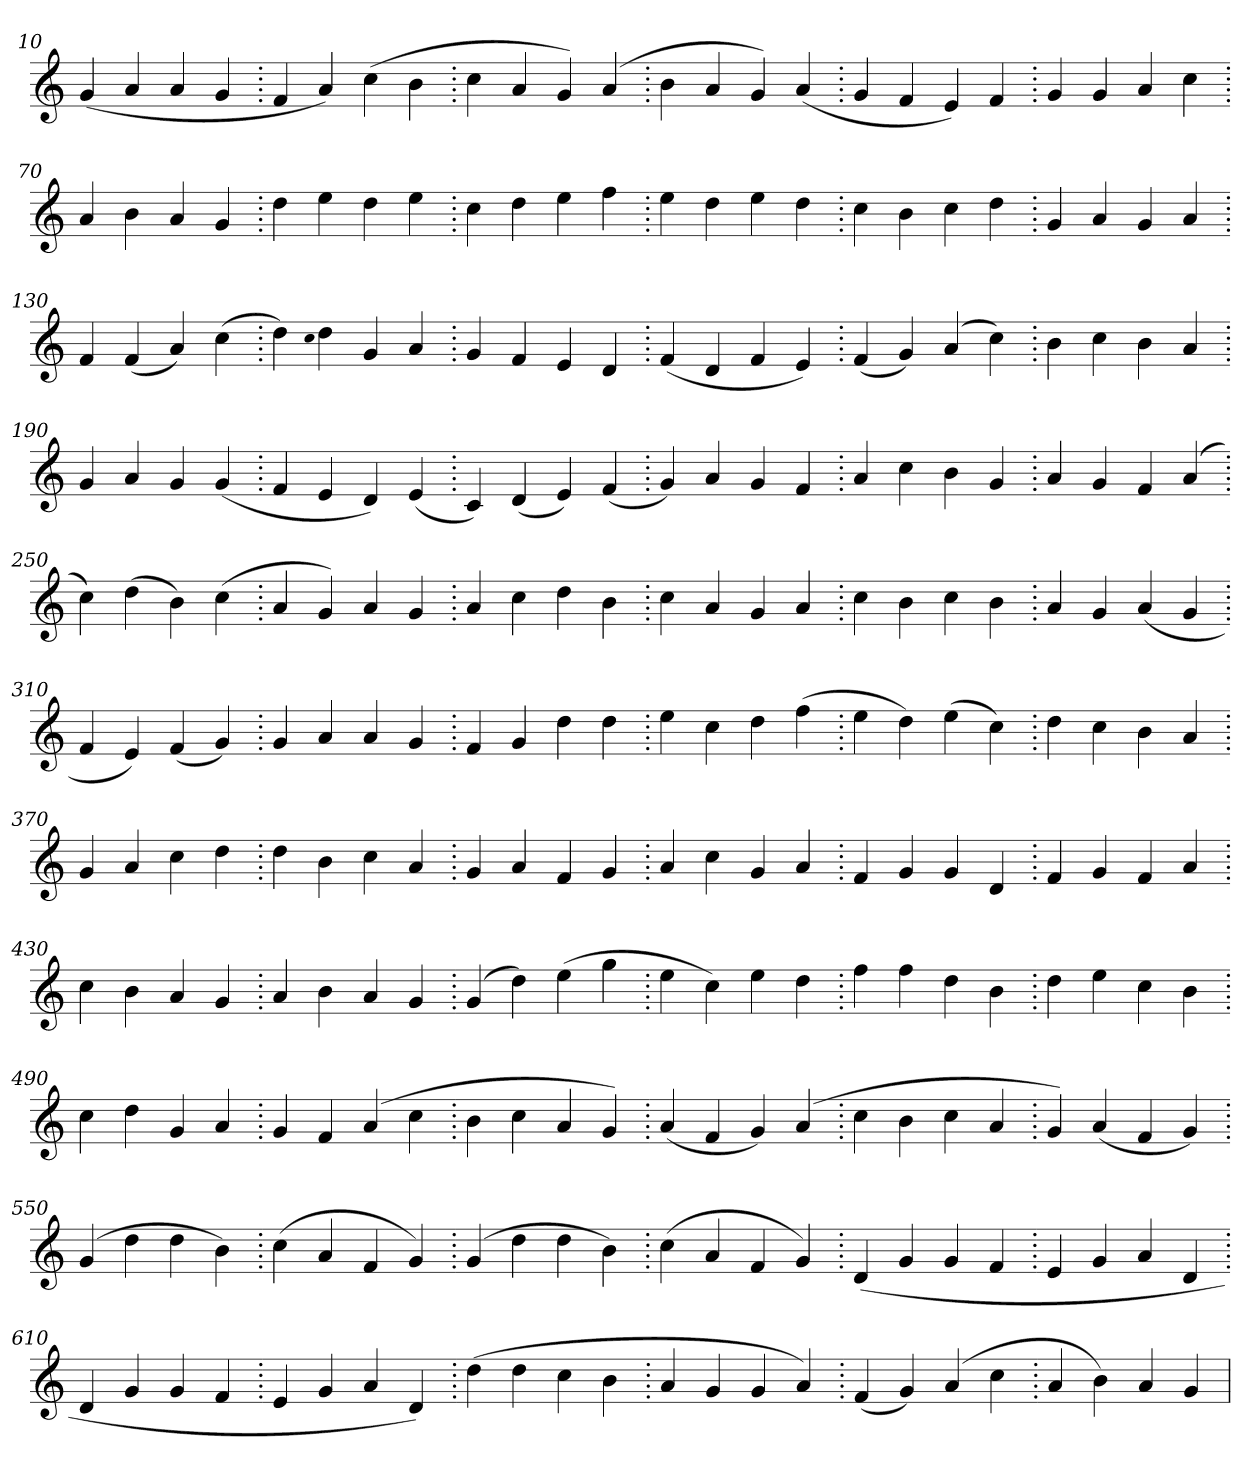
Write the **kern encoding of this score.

**kern
*part1
*staff1
*clefG2
=10.
(>4g
4a
4a
4g
=20.
4f
4a)
(>4cc
4b
=30.
4cc
4a
4g)
(>4a
=40.
4b
4a
4g)
(>4a
=50.
4g
4f
4e)
4f
=60.
4g
4g
4a
4cc
=70.
4a
4b
4a
4g
=80.
4dd
4ee
4dd
4ee
=90.
4cc
4dd
4ee
4ff
=100.
4ee
4dd
4ee
4dd
=110.
4cc
4b
4cc
4dd
=120.
4g
4a
4g
4a
=130.
4f
(>4f
4a)
(>4cc
=140.
4dd)
qqcc
4dd
4g
4a
=150.
4g
4f
4e
4d
=160.
(>4f
4d
4f
4e)
=170.
(>4f
4g)
(>4a
4cc)
=180.
4b
4cc
4b
4a
=190.
4g
4a
4g
(>4g
=200.
4f
4e
4d)
(>4e
=210.
4c)
(>4d
4e)
(>4f
=220.
4g)
4a
4g
4f
=230.
4a
4cc
4b
4g
=240.
4a
4g
4f
(>4a
=250.
4cc)
(>4dd
4b)
(>4cc
=260.
4a
4g)
4a
4g
=270.
4a
4cc
4dd
4b
=280.
4cc
4a
4g
4a
=290.
4cc
4b
4cc
4b
=300.
4a
4g
(>4a
4g
=310.
4f
4e)
(>4f
4g)
=320.
4g
4a
4a
4g
=330.
4f
4g
4dd
4dd
=340.
4ee
4cc
4dd
(>4ff
=350.
4ee
4dd)
(>4ee
4cc)
=360.
4dd
4cc
4b
4a
=370.
4g
4a
4cc
4dd
=380.
4dd
4b
4cc
4a
=390.
4g
4a
4f
4g
=400.
4a
4cc
4g
4a
=410.
4f
4g
4g
4d
=420.
4f
4g
4f
4a
=430.
4cc
4b
4a
4g
=440.
4a
4b
4a
4g
=450.
(>4g
4dd)
(>4ee
4gg
=460.
4ee
4cc)
4ee
4dd
=470.
4ff
4ff
4dd
4b
=480.
4dd
4ee
4cc
4b
=490.
4cc
4dd
4g
4a
=500.
4g
4f
(>4a
4cc
=510.
4b
4cc
4a
4g)
=520.
(>4a
4f
4g)
(>4a
=530.
4cc
4b
4cc
4a
=540.
4g)
(>4a
4f
4g)
=550.
(>4g
4dd
4dd
4b)
=560.
(>4cc
4a
4f
4g)
=570.
(>4g
4dd
4dd
4b)
=580.
(>4cc
4a
4f
4g)
=590.
(>4d
4g
4g
4f
=600.
4e
4g
4a
4d
=610.
4d
4g
4g
4f
=620.
4e
4g
4a
4d)
=630.
(>4dd
4dd
4cc
4b
=640.
4a
4g
4g
4a)
=650.
(>4f
4g)
(>4a
4cc
=660.
4a
4b)
4a
4g
=
*-
